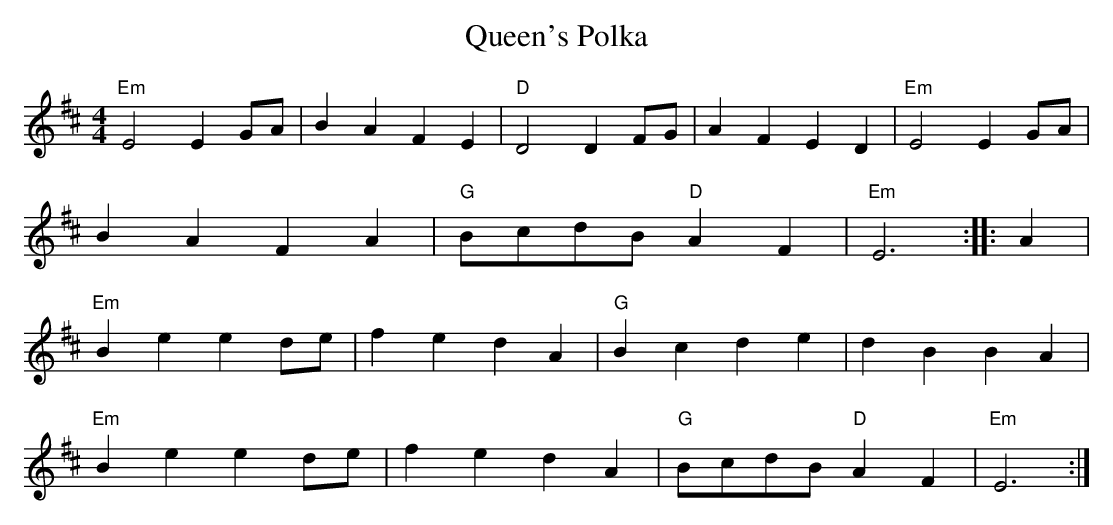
X:1
T:Queen's Polka
M:4/4
L:1/8
K:D
"Em"E4E2GA|B2A2F2E2|"D"D4D2FG|A2F2E2D2|
"Em"E4E2GA|B2A2F2A2|"G"BcdB "D"A2F2|"Em" E6:|
|:A2|"Em"B2e2e2de|f2 e2d2A2|"G"B2c2d2e2|d2B2B2A2|!
"Em"B2e2e2de|f2e2d2A2|"G"BcdB "D"A2F2|"Em"E6:|
